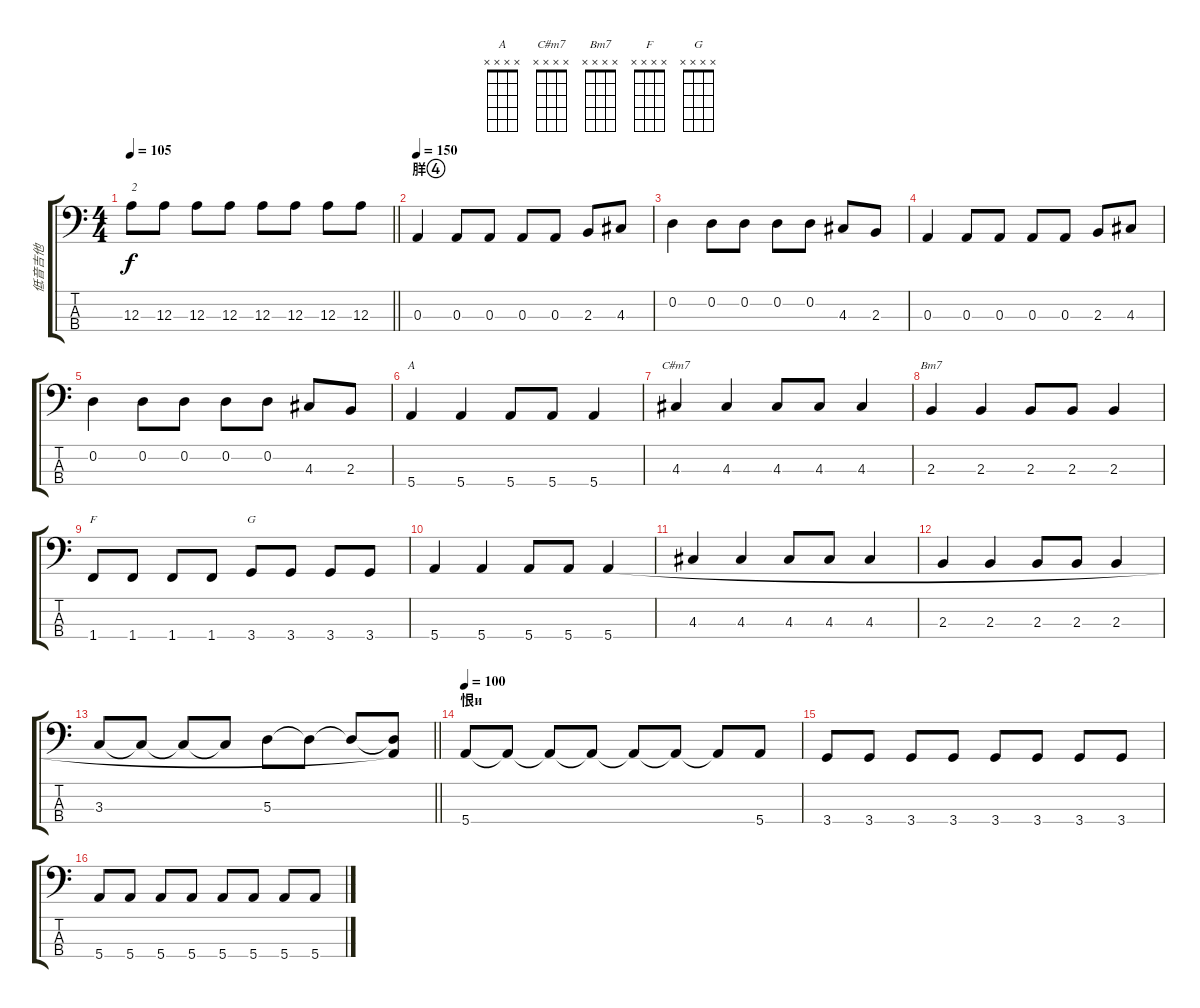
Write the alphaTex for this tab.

\track ("低音吉他" "低音吉他") {instrument electricbassfinger}
\staff {score tabs}
\tuning (G2 D2 A1 E1) {hide}
\chord ("A" x x x x)
\chord ("C#m7" x x x x)
\chord ("Bm7" x x x x)
\chord ("F" x x x x)
\chord ("G" x x x x)
\ts (4 4)
\tempo 105
\clef f4
\barLineRight lightlight
\ks c
12.3.8{txt "2" dy f} 12.3.8 12.3.8 12.3.8 12.3.8 12.3.8 12.3.8 12.3.8 |
\section ("" "羘")
\tempo 150
0.3.4 0.3.8 0.3.8 0.3.8 0.3.8 2.3.8 4.3.8 |
0.2.4 0.2.8 0.2.8 0.2.8 0.2.8 4.3.8 2.3.8 |
0.3.4 0.3.8 0.3.8 0.3.8 0.3.8 2.3.8 4.3.8 |
0.2.4 0.2.8 0.2.8 0.2.8 0.2.8 4.3.8 2.3.8 |
5.4.4{ch "A"} 5.4.4 5.4.8 5.4.8 5.4.4 |
4.3.4{ch "C#m7"} 4.3.4 4.3.8 4.3.8 4.3.4 |
2.3.4{ch "Bm7"} 2.3.4 2.3.8 2.3.8 2.3.4 |
1.4.8{ch "F"} 1.4.8 1.4.8 1.4.8 3.4.8{ch "G"} 3.4.8 3.4.8 3.4.8 |
5.4.4 5.4.4 5.4.8 5.4.8 5.4.4 |
4.3.4 4.3.4 4.3.8 4.3.8 4.3.4 |
2.3.4 2.3.4 2.3.8 2.3.8 2.3.4 |
\barLineRight lightlight
3.3.8 3.3{t}.8 3.3{t}.8 3.3{t}.8 5.3.8 5.3{t}.8 5.3{t}.8 (5.3{t} 5.4{t}).8 |
\section ("" "恨и")
\tempo 100
5.4.8 5.4{t}.8 5.4{t}.8 5.4{t}.8 5.4{t}.8 5.4{t}.8 5.4{t}.8 5.4.8 |
3.4.8 3.4.8 3.4.8 3.4.8 3.4.8 3.4.8 3.4.8 3.4.8 |
5.4.8 5.4.8 5.4.8 5.4.8 5.4.8 5.4.8 5.4.8 5.4.8
